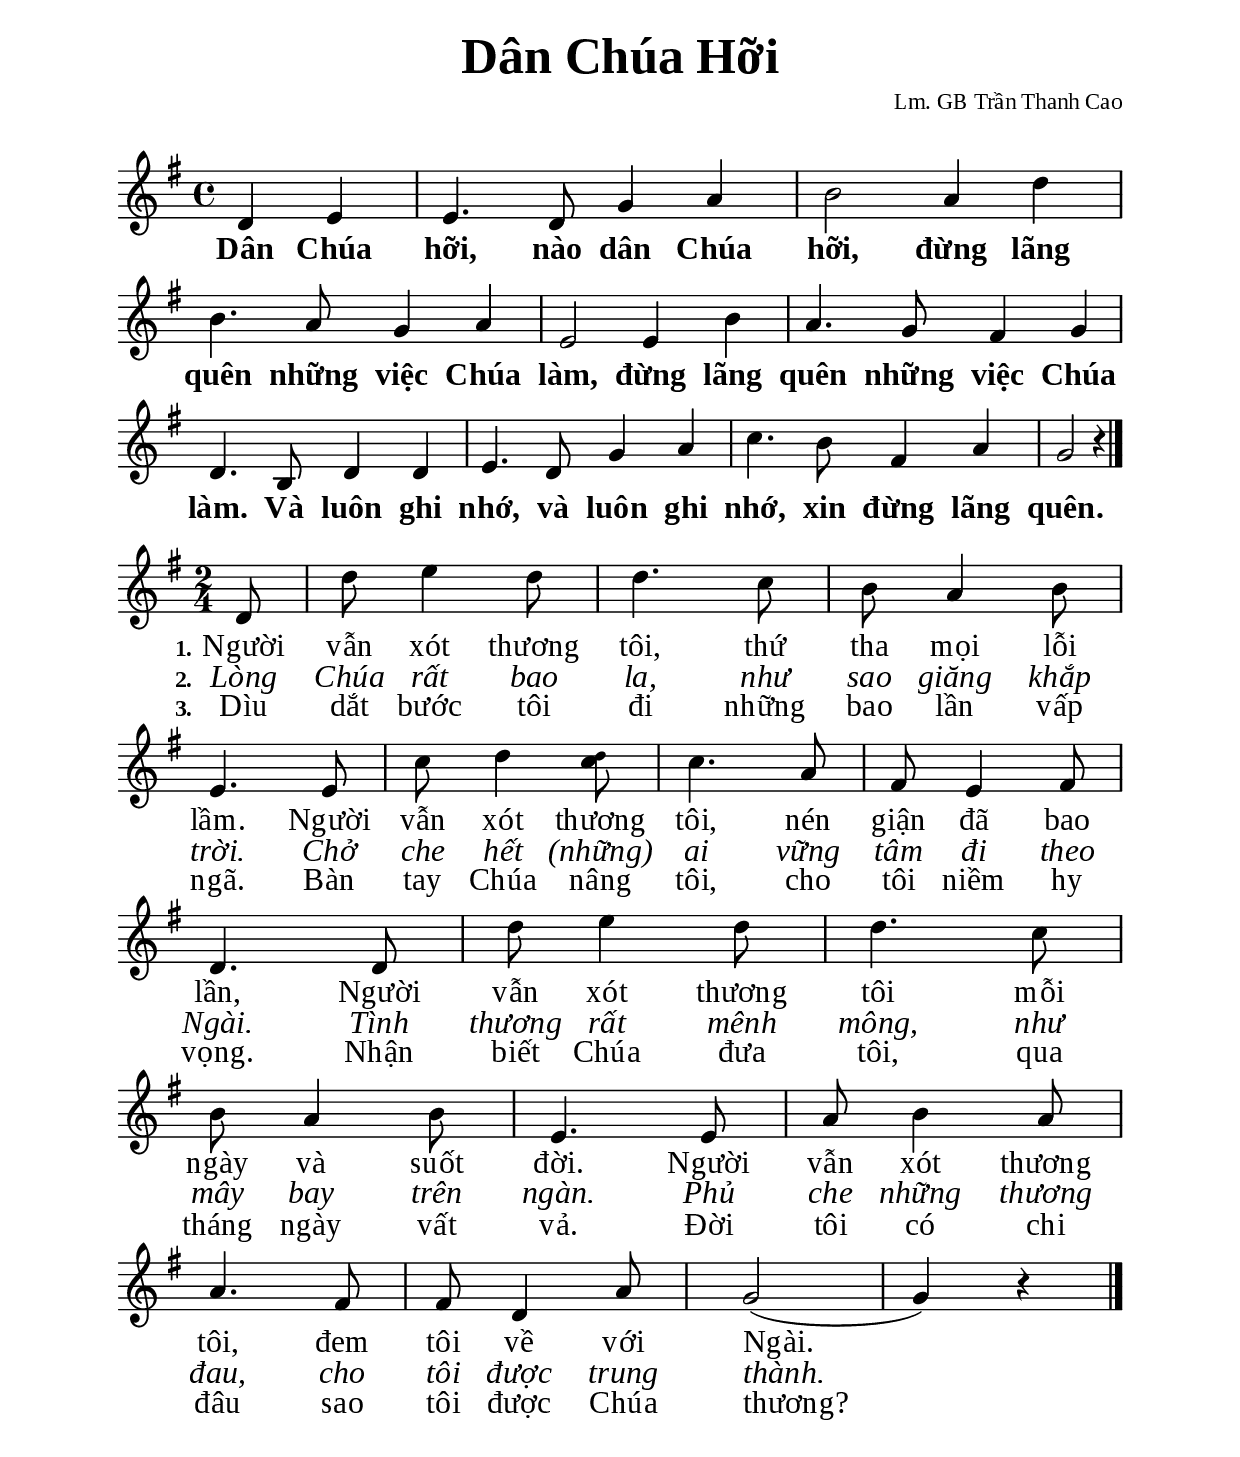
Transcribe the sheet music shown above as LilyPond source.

% Cài đặt chung
\version "2.20.0"
\include "english.ly"

\header {
  title = \markup { \fontsize #3 "Dân Chúa Hỡi" }
  poet = " "
  composer = "Lm. GB Trần Thanh Cao"
  arranger = " "
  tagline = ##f
}


\paper {
  #(set-paper-size "a4")
  top-margin = 10\mm
  bottom-margin = 10\mm
  left-margin = 20\mm
  right-margin = 20\mm
  indent = #0
  #(define fonts
    (make-pango-font-tree
      "Liberation Serif"
      "Liberation Serif"
      "Liberation Serif"
      (/ 20 20)))
  page-count = #1
}

% Nhạc điệp khúc
nhacDiepKhuc = \relative c' {
  \partial 2 d4 e |
  e4. d8 g4 a |
  b2 a4 d |
  b4. a8 g4 a |
  e2 e4 b' |
  a4. g8 fs4 g |
  d4. b8 d4 d |
  e4. d8 g4 a |
  c4. b8 fs4 a |
  g2 r4 \bar "|."
}

% Nhạc phiên khúc
nhacPhienKhuc = \relative c' {
  \partial 8 d8 |
  d'8 e4 d8 |
  d4. c8 |
  b a4 b8 |
  e,4. e8 |
  c' d4 <c \tweak font-size #-2 d>8 |
  c4. a8 |
  fs e4 fs8 |
  d4. d8 |
  d'8 e4 d8 |
  d4. c8 |
  b a4 b8 |
  e,4. e8 |
  a b4 a8 |
  a4. fs8 |
  fs d4 a'8 |
  g2 ( |
  g4) r \bar "|."
}

% Lời điệp khúc
loiDiepKhuc = \lyricmode {
  Dân Chúa hỡi, nào dân Chúa hỡi,
  đừng lãng quên những việc Chúa làm,
  đừng lãng quên những việc Chúa làm.
  Và luôn ghi nhớ, và luôn ghi nhớ,
  xin đừng lãng quên.
}

% Lời phiên khúc
loiPhienKhucMot = \lyricmode {
  \set stanza = #"1."
  Người vẫn xót thương tôi,
  thứ tha mọi lỗi lầm.
  Người vẫn xót thương tôi,
  nén giận đã bao lần,
  Người vẫn xót thương tôi
  mỗi ngày và suốt đời.
  Người vẫn xót thương tôi,
  đem tôi về với Ngài.
}

loiPhienKhucHai = \lyricmode {
  \override Lyrics.LyricText.font-shape = #'italic
  \set stanza = #"2."
  Lòng Chúa rất bao la,
  như sao giăng khắp trời.
  Chở che hết (những) ai vững tâm đi theo Ngài.
  Tình thương rất mênh mông,
  như mây bay trên ngàn.
  Phủ che những thương đau,
  cho tôi được trung thành.
}

loiPhienKhucBa = \lyricmode {
  \set stanza = #"3."
  Dìu dắt bước tôi đi
  những bao lần vấp ngã.
  Bàn tay Chúa nâng tôi,
  cho tôi niềm hy vọng.
  Nhận biết Chúa đưa tôi,
  qua tháng ngày vất vả.
  Đời tôi có chi đâu
  sao tôi được Chúa thương?
}


% Dàn trang
\score {
  \new ChoirStaff <<
    \new Staff = diepKhuc \with {
        \consists "Merge_rests_engraver"
        \magnifyStaff #(magstep +1)
      }
      <<
      \new Voice = beSop {
        \key g \major \time 4/4 \stemNeutral \nhacDiepKhuc
      }
    >>
    \new Lyrics \lyricsto beSop \loiDiepKhuc
  >>
  \layout {
    \override Lyrics.LyricText.font-series = #'bold
    \override Lyrics.LyricText.font-size = #+3
    \override Lyrics.LyricSpace.minimum-distance = #1.6
    \override Score.BarNumber.break-visibility = ##(#f #f #f)
    \override Score.SpacingSpanner.uniform-stretching = ##t
  }
}

\score {
  \new ChoirStaff <<
    \new Staff = phienKhuc \with {
        \magnifyStaff #(magstep +1)
      }
      <<
      \new Voice = beSop {
        \key g \major \time 2/4 \nhacPhienKhuc
      }
    >>
    \new Lyrics \lyricsto beSop \loiPhienKhucMot
    \new Lyrics \lyricsto beSop \loiPhienKhucHai
    \new Lyrics \lyricsto beSop \loiPhienKhucBa
  >>
  \layout {
    %\override Staff.TimeSignature.transparent = ##t
    \override Lyrics.LyricText.font-size = #+3
    \override Lyrics.LyricSpace.minimum-distance = #2.5
    \override Score.BarNumber.break-visibility = ##(#f #f #f)
    \override Score.SpacingSpanner.uniform-stretching = ##t
  } 
}
